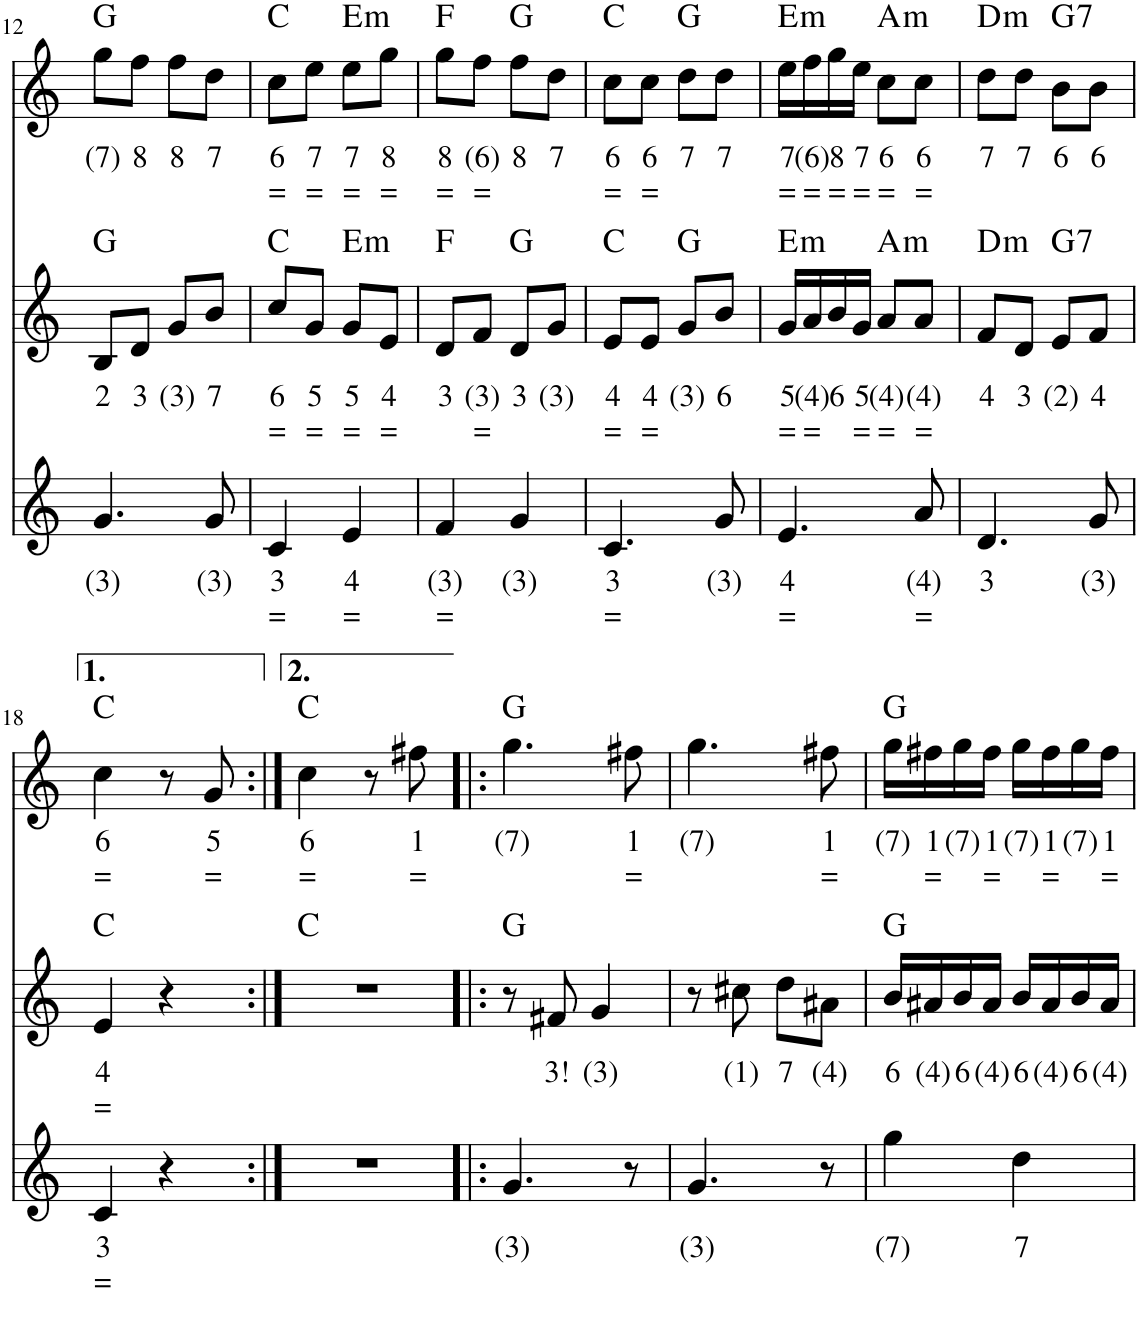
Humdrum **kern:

**kern	**text	**text	**kern	**text	**text	**kern	**text	**text	**harte
*part3	*part3	*part3	*part2	*part2	*part2	*part1	*part1	*part1	*part1
*staff3	*staff3	*staff3	*staff2	*staff2	*staff2	*staff1	*staff1	*staff1	*
*I"Stem	*	*	*I"Stem	*	*	*I"Stem	*	*	*
!!LO:PB:g=z
*clefG2	*	*	*clefG2	*	*	*clefG2	*	*	*
*k[]	*	*	*k[]	*	*	*k[]	*	*	*
*M2/4	*	*	*M2/4	*	*	*M2/4	*	*	*
=12	=12	=12	=12	=12	=12	=12	=12	=12	=12
!	!LO:LY:b	!	!	!LO:LY:b	!	!	!LO:LY:b	!	!
4.g/	(3)	.	8B/L	2	.	8gg\L	(7)	.	G:maj
!	!	!	!	!LO:LY:b	!	!	!LO:LY:b	!	!
.	.	.	8d/J	3	.	8ff\J	8	.	.
!	!	!	!	!LO:LY:b	!	!	!LO:LY:b	!	!
.	.	.	8g/L	(3)	.	8ff\L	8	.	.
!	!LO:LY:b	!	!	!LO:LY:b	!	!	!LO:LY:b	!	!
8g/	(3)	.	8b/J	7	.	8dd\J	7	.	.
=13	=13	=13	=13	=13	=13	=13	=13	=13	=13
!	!LO:LY:b	!LO:LY:b	!	!LO:LY:b	!LO:LY:b	!	!LO:LY:b	!LO:LY:b	!
4c/	3	=	8cc/L	6	=	8cc\L	6	=	C:maj
!	!	!	!	!LO:LY:b	!LO:LY:b	!	!LO:LY:b	!LO:LY:b	!
.	.	.	8g/J	5	=	8ee\J	7	=	.
!	!LO:LY:b	!LO:LY:b	!	!LO:LY:b	!LO:LY:b	!	!LO:LY:b	!LO:LY:b	!LO:H:kt=m
4e/	4	=	8g/L	5	=	8ee\L	7	=	E:min
!	!	!	!	!LO:LY:b	!LO:LY:b	!	!LO:LY:b	!LO:LY:b	!
.	.	.	8e/J	4	=	8gg\J	8	=	.
=14	=14	=14	=14	=14	=14	=14	=14	=14	=14
!	!LO:LY:b	!LO:LY:b	!	!LO:LY:b	!	!	!LO:LY:b	!LO:LY:b	!
4f/	(3)	=	8d/L	3	.	8gg\L	8	=	F:maj
!	!	!	!	!LO:LY:b	!LO:LY:b	!	!LO:LY:b	!LO:LY:b	!
.	.	.	8f/J	(3)	=	8ff\J	(6)	=	.
!	!LO:LY:b	!	!	!LO:LY:b	!	!	!LO:LY:b	!	!
4g/	(3)	.	8d/L	3	.	8ff\L	8	.	G:maj
!	!	!	!	!LO:LY:b	!	!	!LO:LY:b	!	!
.	.	.	8g/J	(3)	.	8dd\J	7	.	.
=15	=15	=15	=15	=15	=15	=15	=15	=15	=15
!	!LO:LY:b	!LO:LY:b	!	!LO:LY:b	!LO:LY:b	!	!LO:LY:b	!LO:LY:b	!
4.c/	3	=	8e/L	4	=	8cc\L	6	=	C:maj
!	!	!	!	!LO:LY:b	!LO:LY:b	!	!LO:LY:b	!LO:LY:b	!
.	.	.	8e/J	4	=	8cc\J	6	=	.
!	!	!	!	!LO:LY:b	!	!	!LO:LY:b	!	!
.	.	.	8g/L	(3)	.	8dd\L	7	.	G:maj
!	!LO:LY:b	!	!	!LO:LY:b	!	!	!LO:LY:b	!	!
8g/	(3)	.	8b/J	6	.	8dd\J	7	.	.
=16	=16	=16	=16	=16	=16	=16	=16	=16	=16
!	!LO:LY:b	!LO:LY:b	!	!LO:LY:b	!LO:LY:b	!	!LO:LY:b	!LO:LY:b	!LO:H:kt=m
4.e/	4	=	16g/LL	5	=	16ee\LL	7	=	E:min
!	!	!	!	!LO:LY:b	!LO:LY:b	!	!LO:LY:b	!LO:LY:b	!
.	.	.	16a/	(4)	=	16ff\	(6)	=	.
!	!	!	!	!LO:LY:b	!	!	!LO:LY:b	!LO:LY:b	!
.	.	.	16b/	6	.	16gg\	8	=	.
!	!	!	!	!LO:LY:b	!LO:LY:b	!	!LO:LY:b	!LO:LY:b	!
.	.	.	16g/JJ	5	=	16ee\JJ	7	=	.
!	!	!	!	!LO:LY:b	!LO:LY:b	!	!LO:LY:b	!LO:LY:b	!LO:H:kt=m
.	.	.	8a/L	(4)	=	8cc\L	6	=	A:min
!	!LO:LY:b	!LO:LY:b	!	!LO:LY:b	!LO:LY:b	!	!LO:LY:b	!LO:LY:b	!
8a/	(4)	=	8a/J	(4)	=	8cc\J	6	=	.
=17	=17	=17	=17	=17	=17	=17	=17	=17	=17
!	!LO:LY:b	!	!	!LO:LY:b	!	!	!LO:LY:b	!	!LO:H:kt=m
4.d/	3	.	8f/L	4	.	8dd\L	7	.	D:min
!	!	!	!	!LO:LY:b	!	!	!LO:LY:b	!	!
.	.	.	8d/J	3	.	8dd\J	7	.	.
!	!	!	!	!LO:LY:b	!	!	!LO:LY:b	!	!LO:H:kt=7
.	.	.	8e/L	(2)	.	8b\L	6	.	G:7
!	!LO:LY:b	!	!	!LO:LY:b	!	!	!LO:LY:b	!	!
8g/	(3)	.	8f/J	4	.	8b\J	6	.	.
!!LO:LB:g=z
=18	=18	=18	=18	=18	=18	=18	=18	=18	=18
!	!LO:LY:b	!LO:LY:b	!	!LO:LY:b	!LO:LY:b	!	!LO:LY:b	!LO:LY:b	!
4c/	3	=	4e/	4	=	4cc\	6	=	C:maj
4r	.	.	4r	.	.	8r	.	.	.
!	!	!	!	!	!	!	!LO:LY:b	!LO:LY:b	!
.	.	.	.	.	.	8g/	5	=	.
=19:|!	=19:|!	=19:|!	=19:|!	=19:|!	=19:|!	=19:|!	=19:|!	=19:|!	=19:|!
!	!	!	!	!	!	!	!LO:LY:b	!LO:LY:b	!
2r	.	.	2r	.	.	4cc\	6	=	C:maj
.	.	.	.	.	.	8r	.	.	.
!	!	!	!	!	!	!	!LO:LY:b	!LO:LY:b	!
.	.	.	.	.	.	8ff#X\	1	=	.
=20!|:	=20!|:	=20!|:	=20!|:	=20!|:	=20!|:	=20!|:	=20!|:	=20!|:	=20!|:
!	!LO:LY:b	!	!	!	!	!	!LO:LY:b	!	!
4.g/	(3)	.	8r	.	.	4.gg\	(7)	.	G:maj
!	!	!	!	!LO:LY:b	!	!	!	!	!
.	.	.	8f#X/	3!	.	.	.	.	.
!	!	!	!	!LO:LY:b	!	!	!	!	!
.	.	.	4g/	(3)	.	.	.	.	.
!	!	!	!	!	!	!	!LO:LY:b	!LO:LY:b	!
8r	.	.	.	.	.	8ff#X\	1	=	.
=21	=21	=21	=21	=21	=21	=21	=21	=21	=21
!	!LO:LY:b	!	!	!	!	!	!LO:LY:b	!	!
4.g/	(3)	.	8r	.	.	4.gg\	(7)	.	.
!	!	!	!	!LO:LY:b	!	!	!	!	!
.	.	.	8cc#X\	(1)	.	.	.	.	.
!	!	!	!	!LO:LY:b	!	!	!	!	!
.	.	.	8dd\L	7	.	.	.	.	.
!	!	!	!	!LO:LY:b	!	!	!LO:LY:b	!LO:LY:b	!
8r	.	.	8a#X\J	(4)	.	8ff#X\	1	=	.
=22	=22	=22	=22	=22	=22	=22	=22	=22	=22
!	!LO:LY:b	!	!	!LO:LY:b	!	!	!LO:LY:b	!	!
4gg\	(7)	.	16b/LL	6	.	16gg\LL	(7)	.	G:maj
!	!	!	!	!LO:LY:b	!	!	!LO:LY:b	!LO:LY:b	!
.	.	.	16a#X/	(4)	.	16ff#X\	1	=	.
!	!	!	!	!LO:LY:b	!	!	!LO:LY:b	!	!
.	.	.	16b/	6	.	16gg\	(7)	.	.
!	!	!	!	!LO:LY:b	!	!	!LO:LY:b	!LO:LY:b	!
.	.	.	16a#/JJ	(4)	.	16ff#\JJ	1	=	.
!	!LO:LY:b	!	!	!LO:LY:b	!	!	!LO:LY:b	!	!
4dd\	7	.	16b/LL	6	.	16gg\LL	(7)	.	.
!	!	!	!	!LO:LY:b	!	!	!LO:LY:b	!LO:LY:b	!
.	.	.	16a#/	(4)	.	16ff#\	1	=	.
!	!	!	!	!LO:LY:b	!	!	!LO:LY:b	!	!
.	.	.	16b/	6	.	16gg\	(7)	.	.
!	!	!	!	!LO:LY:b	!	!	!LO:LY:b	!LO:LY:b	!
.	.	.	16a#/JJ	(4)	.	16ff#\JJ	1	=	.
=	=	=	=	=	=	=	=	=	=
*-	*-	*-	*-	*-	*-	*-	*-	*-	*-
